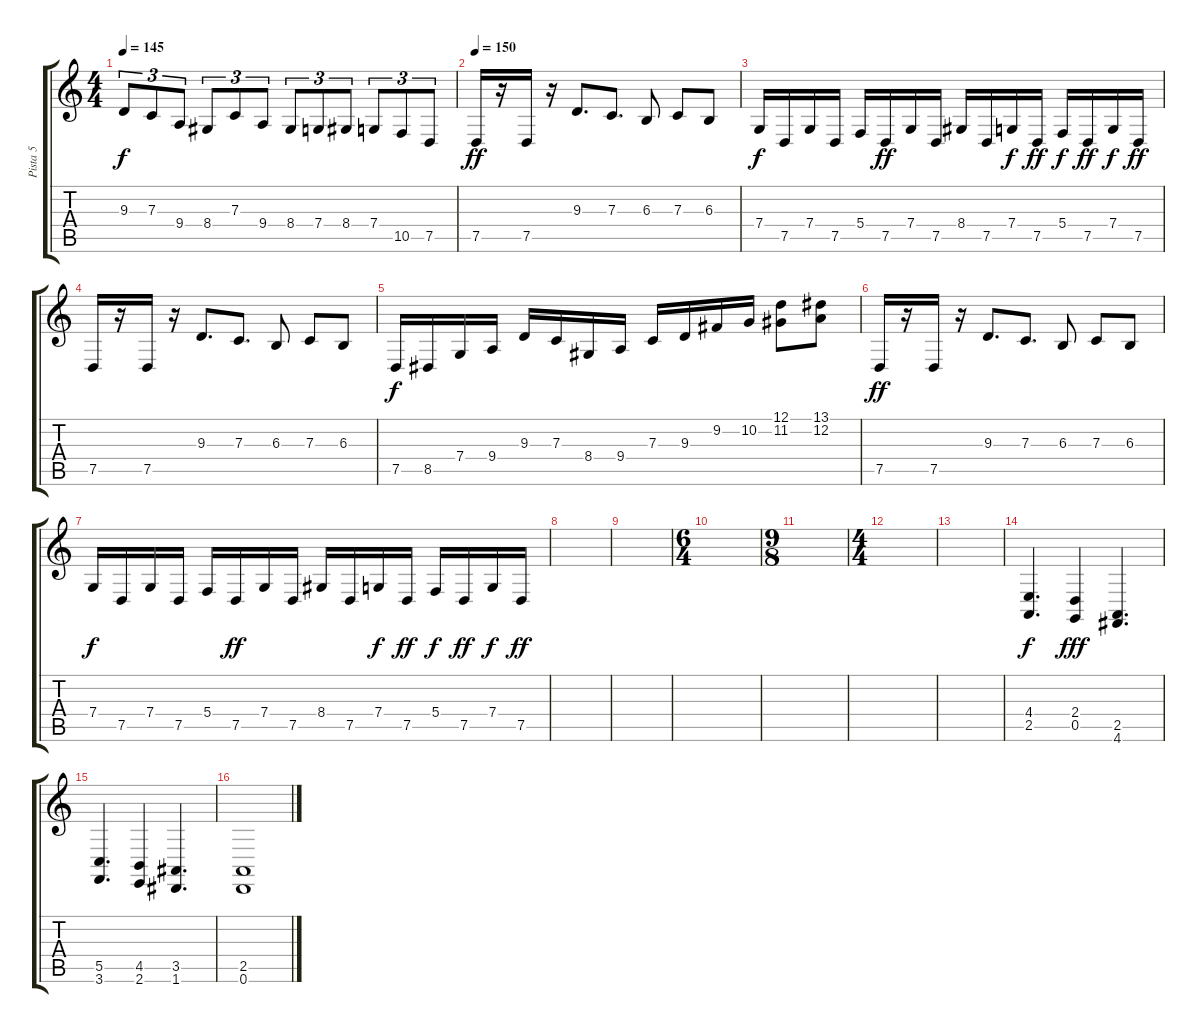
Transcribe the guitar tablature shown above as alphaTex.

\track ("Pista 5" "Pista 5") {instrument harpsichord}
\staff {score tabs}
\tuning (D4 A3 F3 C3 G2 D2) {hide}
\ts (4 4)
\tempo 145
\clef g2
\ks c
9.3.8{tu (3 2) dy f volume 16 instrument harpsichord} 7.3.8{tu (3 2)} 9.4.8{tu (3 2)} 8.4.8{tu (3 2)} 7.3.8{tu (3 2)} 9.4.8{tu (3 2)} 8.4.8{tu (3 2)} 7.4.8{tu (3 2)} 8.4.8{tu (3 2)} 7.4.8{tu (3 2)} 10.5.8{tu (3 2)} 7.5.8{tu (3 2)} |
\tempo 150
7.5.16{dy ff volume 10} r.16 7.5.16 r.16 9.3.8{d} 7.3.8{d} 6.3.8 7.3.8 6.3.8 |
7.4.16{dy f} 7.5.16 7.4.16 7.5.16 5.4.16 7.5.16{dy ff} 7.4.16 7.5.16 8.4.16 7.5.16 7.4.16{dy f} 7.5.16{dy ff} 5.4.16{dy f} 7.5.16{dy ff} 7.4.16{dy f} 7.5.16{dy ff} |
7.5.16 r.16 7.5.16 r.16 9.3.8{d} 7.3.8{d} 6.3.8 7.3.8 6.3.8 |
7.5.16{dy f} 8.5.16 7.4.16 9.4.16 9.3.16 7.3.16 8.4.16 9.4.16 7.3.16 9.3.16 9.2.16 10.2.16 (12.1 11.2).8 (13.1 12.2).8 |
7.5.16{dy ff} r.16 7.5.16 r.16 9.3.8{d} 7.3.8{d} 6.3.8 7.3.8 6.3.8 |
7.4.16{dy f} 7.5.16 7.4.16 7.5.16 5.4.16 7.5.16{dy ff} 7.4.16 7.5.16 8.4.16 7.5.16 7.4.16{dy f} 7.5.16{dy ff} 5.4.16{dy f} 7.5.16{dy ff} 7.4.16{dy f} 7.5.16{dy ff} |
|
|
\ts (6 4)
|
\ts (9 8)
|
\ts (4 4)
|
|
(4.4 2.5).4{d dy f instrument distortionguitar} (2.4 0.5).4{dy fff} (2.5 4.6).4{d} |
(5.5 3.6).4{d} (4.5 2.6).4 (3.5 1.6).4{d} |
(2.5 0.6).1
